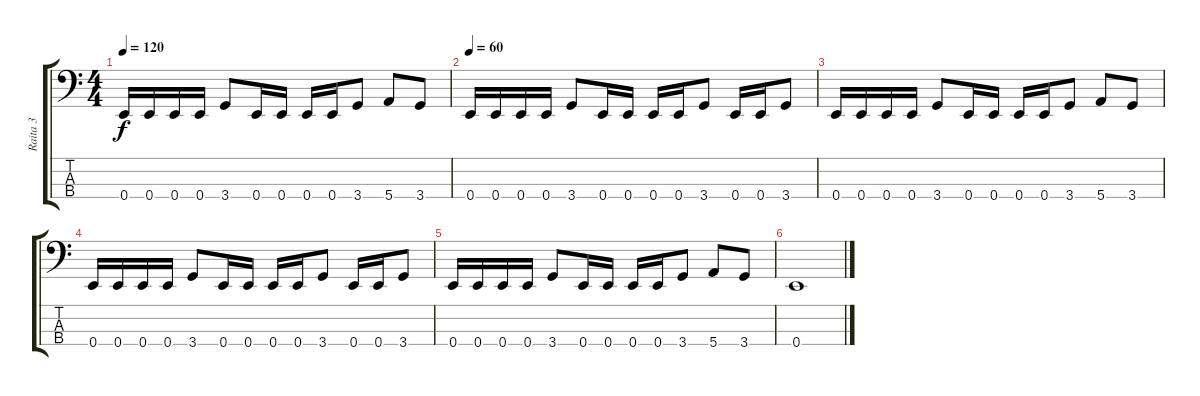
\track ("Raita 3" "Raita 3") {instrument electricbassfinger}
\staff {score tabs}
\tuning (G2 D2 A1 E1) {hide}
\ts (4 4)
\tempo 120
\clef f4
\ks c
0.4.16{dy f} 0.4.16 0.4.16 0.4.16 3.4.8 0.4.16 0.4.16 0.4.16 0.4.16 3.4.8 5.4.8 3.4.8 |
\tempo 60
0.4.16 0.4.16 0.4.16 0.4.16 3.4.8 0.4.16 0.4.16 0.4.16 0.4.16 3.4.8 0.4.16 0.4.16 3.4.8 |
0.4.16 0.4.16 0.4.16 0.4.16 3.4.8 0.4.16 0.4.16 0.4.16 0.4.16 3.4.8 5.4.8 3.4.8 |
0.4.16 0.4.16 0.4.16 0.4.16 3.4.8 0.4.16 0.4.16 0.4.16 0.4.16 3.4.8 0.4.16 0.4.16 3.4.8 |
0.4.16 0.4.16 0.4.16 0.4.16 3.4.8 0.4.16 0.4.16 0.4.16 0.4.16 3.4.8 5.4.8 3.4.8 |
0.4.1
